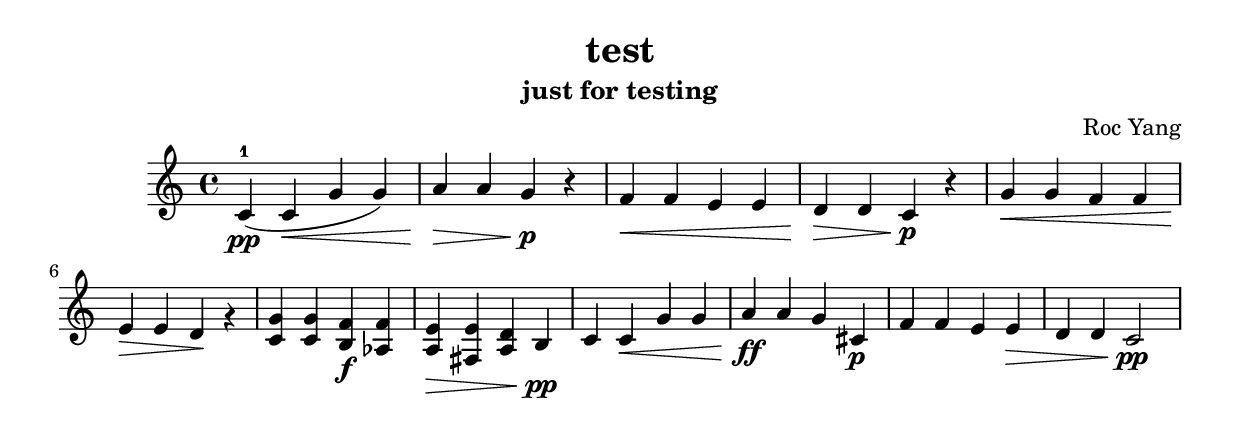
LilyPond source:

\header {
  title = "test"
  subtitle = "just for testing"
  composer = "Roc Yang"
}
\language "english"
\time 4/4
\key c\major

\score {
  \relative c' {
    c4\pp-1 (c\< g' g) a\> a g\p r
    f\< f e e d\> d c\p r
    g'\< g f f e\> e d\! r
    [<g c,> <g c,>] <f b,>\f <f af,> <e a,>\> <e fs,> <d a> b\pp
    c c\< g' g a\ff a g cs,\p
    f f e e\> d d c2\pp

  }

  \layout {}
  \midi {}
}